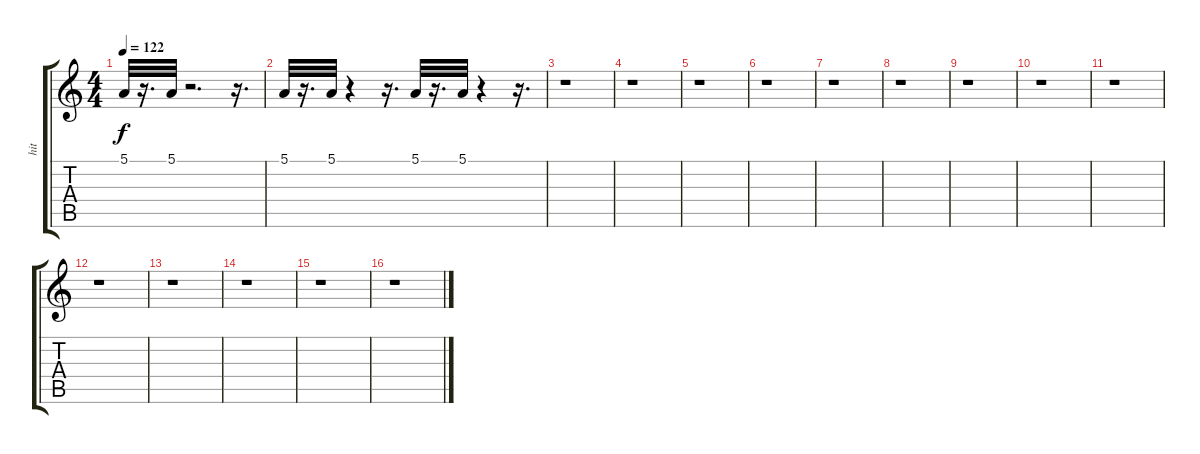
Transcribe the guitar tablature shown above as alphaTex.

\track ("hit" "hit") {instrument orchestrahit}
\staff {score tabs}
\tuning (E4 B3 G3 D3 A2 E2) {hide}
\ts (4 4)
\tempo 122
\clef g2
\ks c
5.1.32{dy f} r.16{d} 5.1.32 r.2{d} r.16{d} |
5.1.32 r.16{d} 5.1.32 r.4 r.16{d} 5.1.32 r.16{d} 5.1.32 r.4 r.16{d} |
r.1 |
r.1 |
r.1 |
r.1 |
r.1 |
r.1 |
r.1 |
r.1 |
r.1 |
r.1 |
r.1 |
r.1 |
r.1 |
r.1
